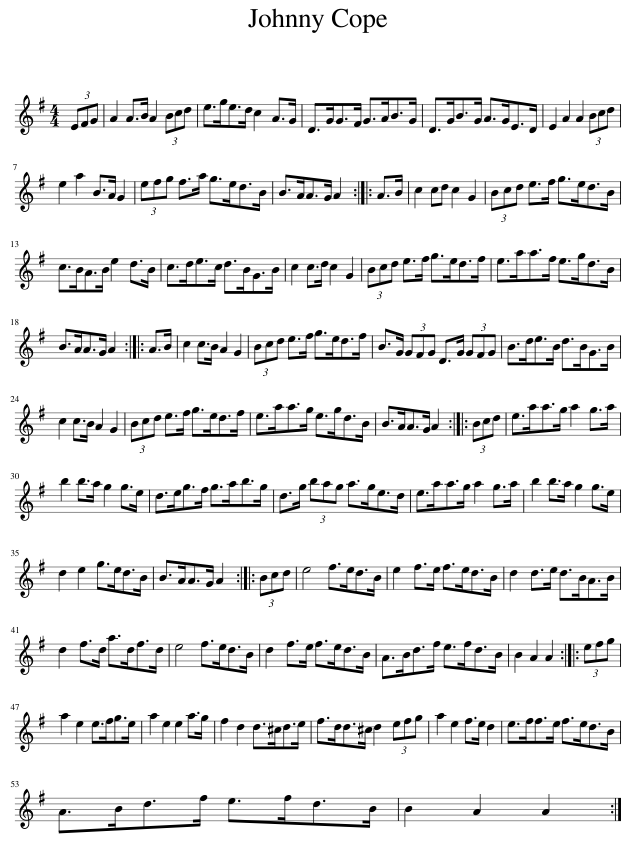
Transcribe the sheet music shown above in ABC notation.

X:1
L:1/8
M:4/4
I:linebreak $
K:G
V:1 treble
V:1
 (3EFG | A2 A>B A2 (3Bcd | e>ge>d c2 A>G | D>GG>F G>AB>G | D>GB>G A>GE>D | %5
 E2 A2 A2 (3Bcd |$ e2 a2 B>A G2 | (3efg f>a g>ed>B | B>AA>G A2 :: A>B | %10
 c2 cd c2 G2 | (3Bcd e>f g>ed>B |$ c>BA>B e2 d>B | c>de>c d>BG>B | c2 c>d c2 G2 | %15
 (3Bcd e>f g>ed>f | e>aa>f e>gd>B |$ B>AA>G A2 :: A>B | c2 c>B A2 G2 | %20
 (3Bcd e>f g>ed>f | B>G (3GFG D>G (3GFG | B>de>B d>BG>B |$ c2 c>B A2 G2 | (3Bcd e>f g>ed>f | %25
 e>aa>g e>gd>B | B>AA>G A2 :: (3Bcd | e>aa>g a2 g>a |$ b2 b>a g2 g>e | %30
 d>eg>f g>ab>g | d>g (3bag a>ge>d | e>aa>g a2 g>a | b2 b>a g2 g>e |$ d2 e2 g>ed>B | %35
 B>AA>G A2 :: (3Bcd | e4 f>ed>B | e2 f>e f>ed>B | d2 d>e d>BA>B |$ %40
 d2 f>d a>df>d | e4 f>ed>B | d2 f>e f>ed>B | A>Bd>f e>fd>B | B2 A2 A2 :: %45
 (3efg |$ a2 e2 e>fg>e | a2 e2 e2 a>g | f2 d2 d>^cd>e | f>dd>^c d2 (3efg | %50
 a2 e2 f>e d2 | e>ff>e f>ed>B |$ A>Bd>f e>fd>B | B2 A2 A2 :| %54
